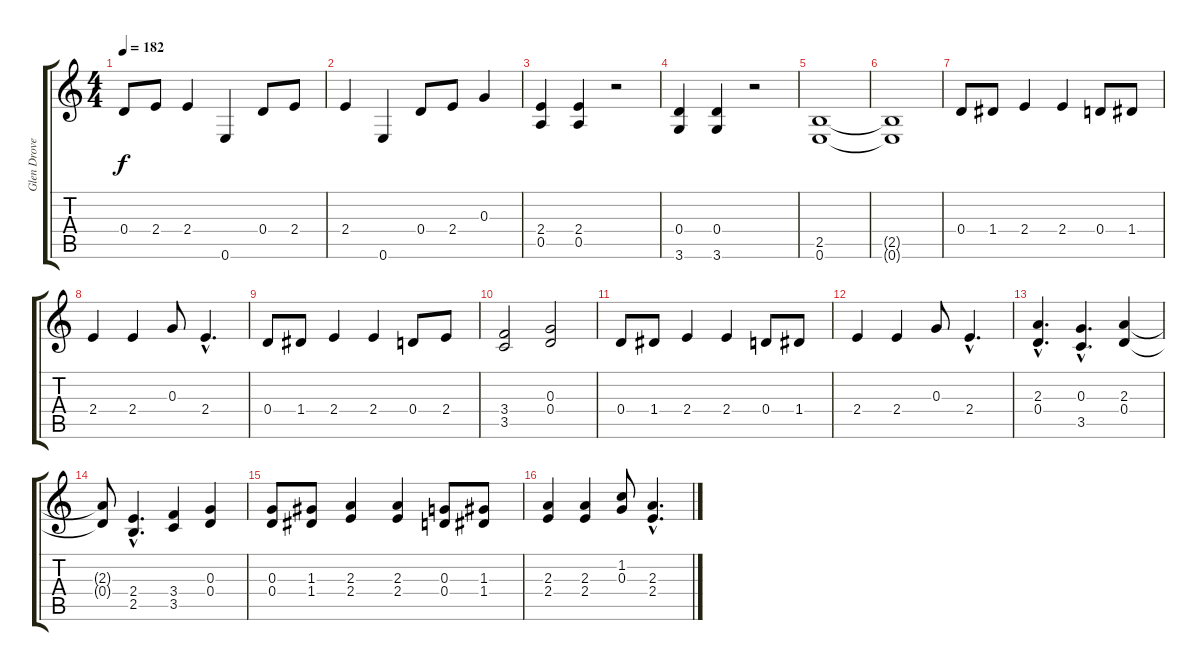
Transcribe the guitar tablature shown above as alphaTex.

\track ("Glen Drover" "Glen Drove") {instrument distortionguitar}
\staff {score tabs}
\tuning (E4 B3 G3 D3 A2 E2) {hide}
\ts (4 4)
\tempo 182
\clef g2
\ks c
0.4.8{dy f} 2.4.8 2.4.4 0.6.4 0.4.8 2.4.8 |
2.4.4 0.6.4 0.4.8 2.4.8 0.3.4 |
(2.4 0.5).4 (2.4 0.5).4 r.2 |
(0.4 3.6).4 (0.4 3.6).4 r.2 |
(2.5 0.6).1 |
(2.5{t} 0.6{t}).1 |
0.4.8 1.4.8 2.4.4 2.4.4 0.4.8 1.4.8 |
2.4.4 2.4.4 0.3.8 2.4{hac}.4{d} |
0.4.8 1.4.8 2.4.4 2.4.4 0.4.8 2.4.8 |
(3.4 3.5).2 (0.3 0.4).2 |
0.4.8 1.4.8 2.4.4 2.4.4 0.4.8 1.4.8 |
2.4.4 2.4.4 0.3.8 2.4{hac}.4{d} |
(2.3{hac} 0.4{hac}).4{d} (0.3{hac} 3.5{hac}).4{d} (2.3 0.4).4 |
(2.3{t} 0.4{t}).8 (2.4{hac} 2.5{hac}).4{d} (3.4 3.5).4 (0.3 0.4).4 |
(0.3 0.4).8 (1.3 1.4).8 (2.3 2.4).4 (2.3 2.4).4 (0.3 0.4).8 (1.3 1.4).8 |
(2.3 2.4).4 (2.3 2.4).4 (1.2 0.3).8 (2.3{hac} 2.4{hac}).4{d}
